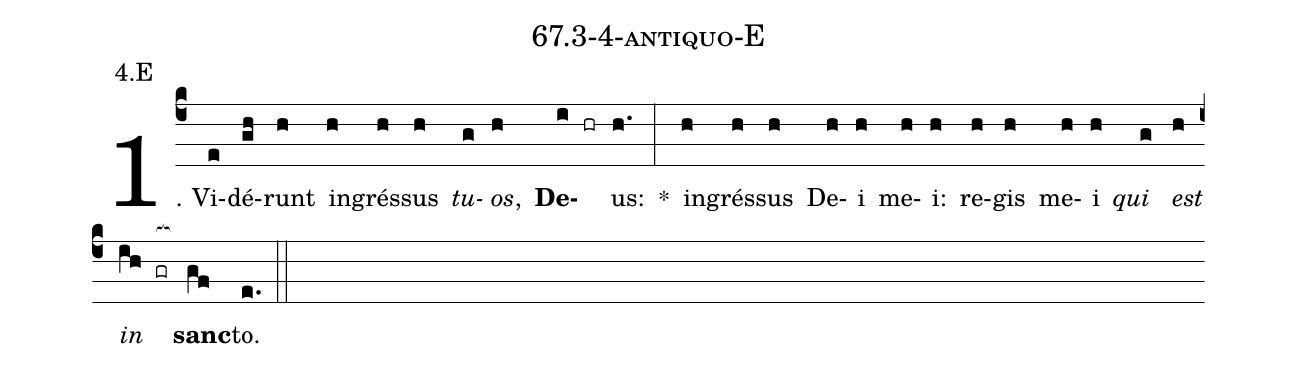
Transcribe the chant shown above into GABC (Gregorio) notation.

name: 67.3-4-antiquo-E;
annotation: 4.E;
%%
(c4)1. Vi(e)dé(gh)runt(h) in(h)grés(h)sus(h) <i>tu</i>(g)<i>os</i>,(h) <b>De</b>(i hr)us:(h.) *(:) in(h)grés(h)sus(h) De(h)i(h) me(h)i:(h) re(h)gis(h) me(h)i(h) <i>qui</i>(g) <i>est</i>(h) <i>in</i>(ih gr[ocb:1{]) <b>sanc</b>(gf[ocb:0}])to.(e.) (::)


%E(h) u(g) o(h) u(ih) a(gf) e.(e.) (::)
